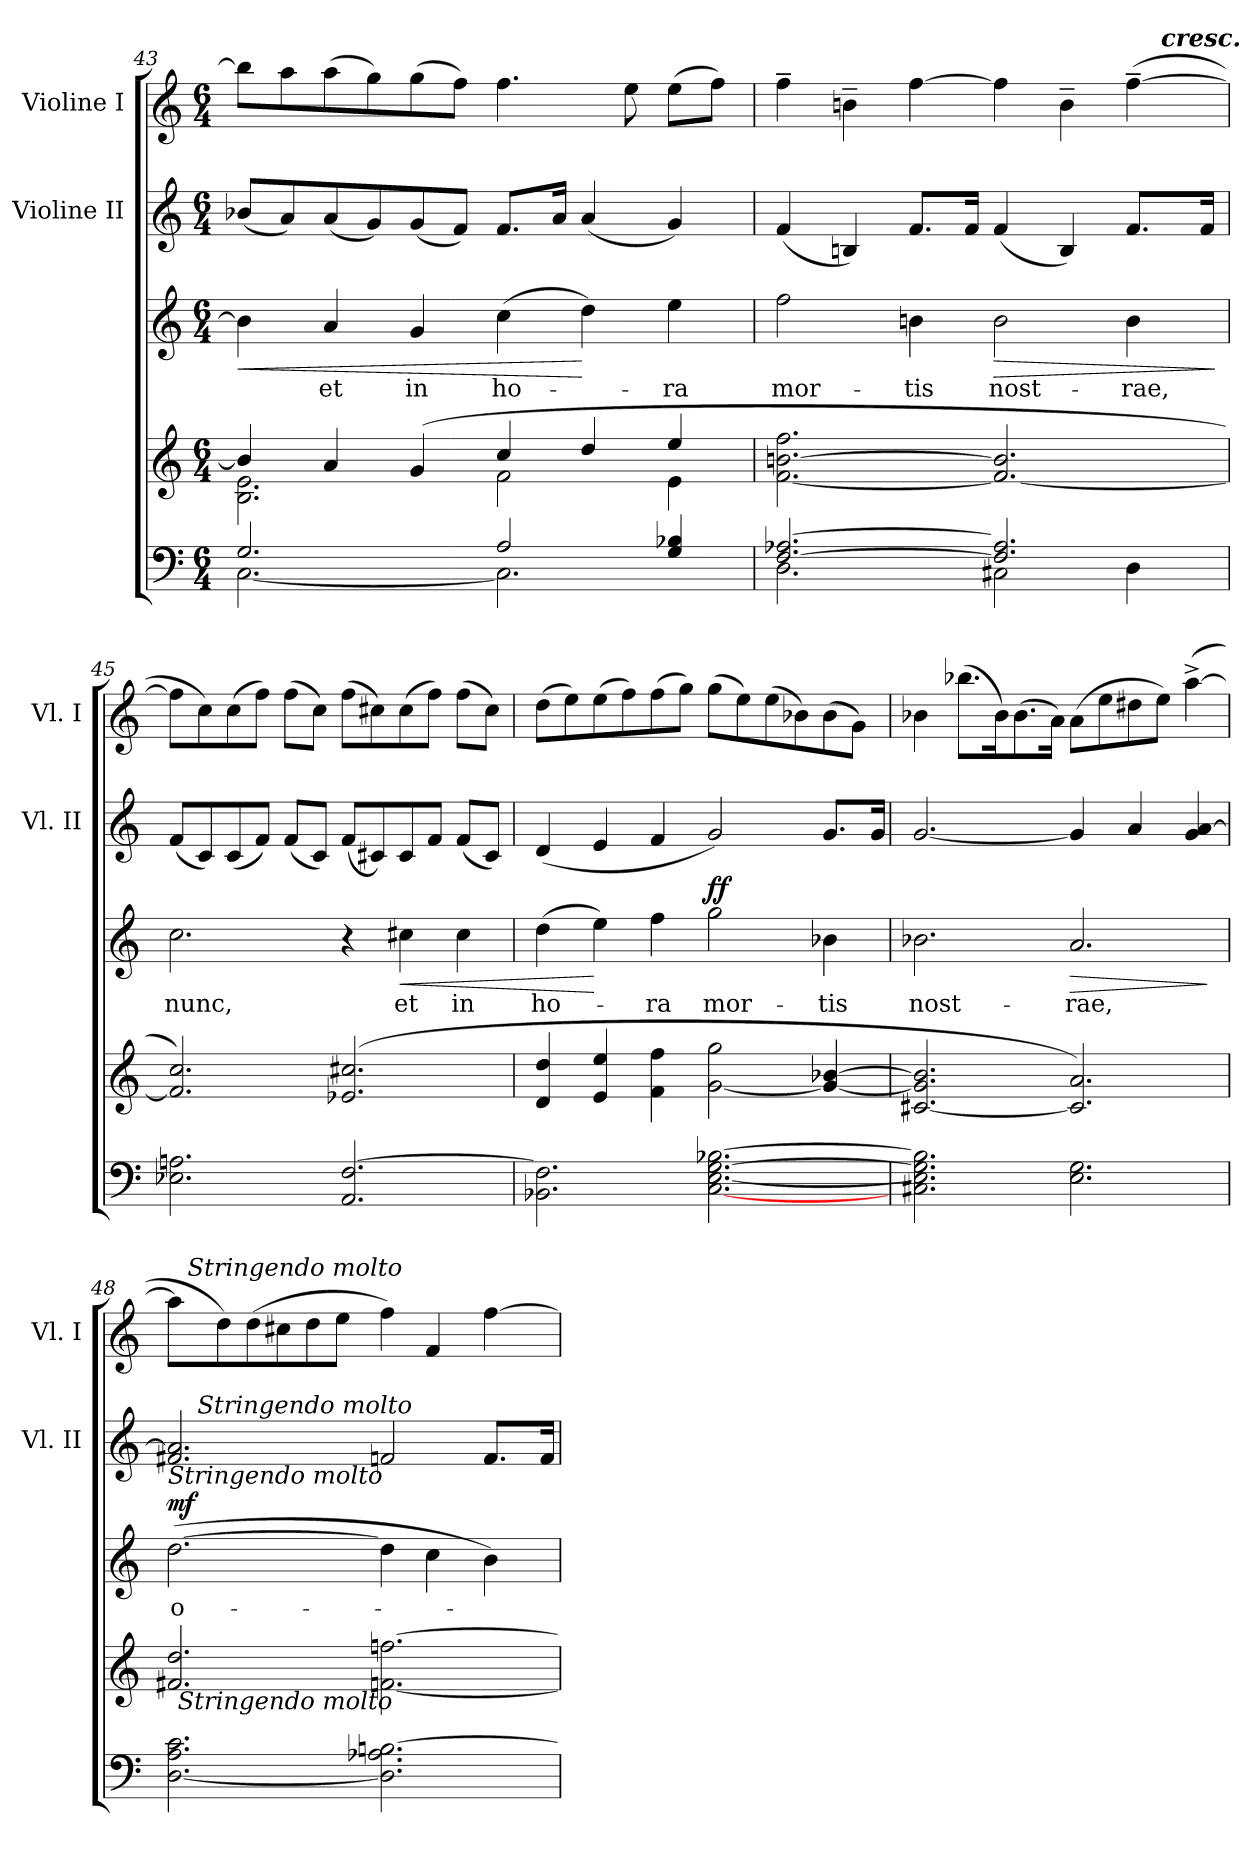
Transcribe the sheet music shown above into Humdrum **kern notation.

**kern	**kern	**kern	**text	**dynam	**kern	**kern
*part4	*part4	*part3	*part3	*part3	*part2	*part1
*staff5	*staff4	*staff3	*staff3	*staff3	*staff2	*staff1
*	*	*	*	*	*I"Violine II	*I"Violine I
*	*	*	*	*	*I'Vl. II	*I'Vl. I
*clefF4	*clefG2	*clefG2	*	*	*clefG2	*clefG2
*k[]	*k[]	*k[]	*	*	*k[]	*k[]
*C:	*C:	*C:	*	*	*C:	*C:
*M6/4	*M6/4	*M6/4	*	*	*M6/4	*M6/4
=43	=43	=43	=43	=43	=43	=43
*^	*^	*	*	*	*	*
!	!	!	!	!	!	!LO:HP:b	!	!
2.G/	[<2.C\	4b-/]	2.B\ 2.e\	4b-\]	.	<	(<8b-X/L	8bb-\L]
.	.	.	.	.	.	.	8a/)	8aa\
!	!	!	!	!	!LO:LY:b	!	!	!
.	.	4a/	.	4a/	et	.	(<8a/	(>8aa\
.	.	.	.	.	.	.	8g/)	8gg\)
!	!	!	!	!	!LO:LY:b	!	!	!
.	.	(4g/	.	4g/	in	.	(<8g/	(>8gg\
.	.	.	.	.	.	.	8f/J)	8ff\J)
!	!	!	!	!	!LO:LY:b	!	!	!
2A/	2.C\]	4cc/	2f\	(>4cc\	ho-	.	8.f/L	4.ff\
.	.	.	.	.	.	.	16a/Jk	.
.	.	4dd/	.	4dd\)	.	[	(<4a/	.
.	.	.	.	.	.	.	.	8ee\
!	!	!	!	!	!LO:LY:b	!	!	!
4G/ 4B-X/	.	4ee/	4e\	4ee\	-ra	.	4g/)	(>8ee\L
.	.	.	.	.	.	.	.	8ff\J)
*	*	*v	*v	*	*	*	*	*
=44	=44	=44	=44	=44	=44	=44	=44
!	!	!	!	!LO:LY:b	!	!	!
*	*	*	*	*	*	*	*^
[>2.F/ [>2.A-X/	2.D\	[2.f\ [2.bn\ 2.ff\	2ff\	mor-	.	(<4f/	4ff~>\	3%4ryy
.	.	.	.	.	.	4Bn/)	4bn~>\	.
!	!	!	!	!LO:LY:b	!	!	!	!
.	.	.	4bn\	-tis	.	8.f/L	[4ff\	.
.	.	.	.	.	.	16f/Jk	.	.
!	!	!	!	!LO:LY:b	!LO:HP:b	!	!	!
2.F/] 2.A-/]	2C#X\	2.f/_ 2.b/]	2b\	nost-	>	(<4f/	4ff\]	.
.	.	.	.	.	.	4B/)	4b~>\	.
!	!	!	!	!LO:LY:b	!	!	!	!
.	4D\	.	4b\	-rae,	.	8.f/L	(>[4ff~>\	.
!	!	!	!	!	!	!	!	!LO:TX:a:Bi:t=cresc.
.	.	.	.	.	.	.	.	6ryy
.	.	.	.	.	.	16f/Jk	.	.
*v	*v	*	*	*	*	*	*	*
.	.	.	.	]	.	.	.
!!LO:LB:g=z
=45	=45	=45	=45	=45	=45	=45	=45
!	!	!	!LO:LY:b	!	!	!	!
*	*	*	*	*	*	*v	*v
2.E-X\ 2.An\	2.f/] 2.cc/)	2.cc\	nunc,	.	(<8f/L	8ff\L]
.	.	.	.	.	8c/)	8cc\)
.	.	.	.	.	(<8c/	(>8cc\
.	.	.	.	.	8f/J)	8ff\J)
.	.	.	.	.	(<8f/L	(>8ff\L
.	.	.	.	.	8c/J)	8cc\J)
2.AA/ [>2.F/	(2.e-X/ 2.cc#X/	4r	.	.	(<8f/L	(>8ff\L
.	.	.	.	.	8c#X/)	8cc#X\)
!	!	!	!LO:LY:b	!LO:HP:b	!	!
.	.	4cc#X\	et	<	(<8c#/	(>8cc#\
.	.	.	.	.	8f/J	8ff\J)
!	!	!	!LO:LY:b	!	!	!
.	.	4cc#\	in	.	(<8f/L	(>8ff\L
.	.	.	.	.	8c#/J)	8cc#\J)
=46	=46	=46	=46	=46	=46	=46
!	!	!	!LO:LY:b	!	!	!
2.BB-X\ 2.F\]	4d/ 4dd/	(>4dd\	ho-	.	(<4d/	(>8dd\L
.	.	.	.	.	.	8ee\)
.	4e/ 4ee/	4ee\)	.	[	4e/	(>8ee\
.	.	.	.	.	.	8ff\)
!	!	!	!LO:LY:b	!	!	!
.	4f\ 4ff\	4ff\	-ra	.	4f/	(>8ff\
.	.	.	.	.	.	8gg\J)
!	!	!	!LO:LY:b	!LO:DY:a	!	!
[2.C\ [2.E\ [2.G\ [2.B-X\	[2g\ 2gg\	2gg\	mor-	ff	2g/)	(>8gg\L
.	.	.	.	.	.	8ee\)
.	.	.	.	.	.	(>8ee\
.	.	.	.	.	.	8b-X\)
!	!	!	!LO:LY:b	!	!	!
.	4g/_ [4b-X/	4b-X\	-tis	.	8.g/L	(>8b-\
.	.	.	.	.	.	8g\J)
.	.	.	.	.	16g/Jk	.
=47	=47	=47	=47	=47	=47	=47
!	!	!	!LO:LY:b	!	!	!
2.C#X\ 2.E\] 2.G\] 2.B-\]	[2.c#X/ 2.g/] 2.b-/]	2.b-X\	nost-	.	[2.g/	4b-X\
.	.	.	.	.	.	(>8.bb-X\L
.	.	.	.	.	.	16b-\k)
.	.	.	.	.	.	(>8.b-\
.	.	.	.	.	.	16a\Jk)
!	!	!	!LO:LY:b	!LO:HP:b	!	!
2.E\ 2.G\	2.c#/] 2.a/)	2.a/	-rae,	>	4g/]	(>8a\L
.	.	.	.	.	.	8ee\
.	.	.	.	.	4a/	8dd#X\
.	.	.	.	.	.	8ee\J)
.	.	.	.	.	4g/ [>4a/	(>[4aa^>\
.	.	.	.	]	.	.
!!LO:PB:g=z
=48	=48	=48	=48	=48	=48	=48
!	!	!LO:TX:a:i:t=Stringendo molto	!	!	!	!
!	!	!	!LO:LY:b	!LO:DY:a	!	!
*	*^	*	*	*	*^	*^
[<2.D\ 2.A\ 2.c\	2.f#X/ 2.dd/	48ryy	(>[2.dd\	o-	mf	2.f#X/ 2.a/]	16ryy	8aa\L]	24ryy
!	!	!LO:TX:b:i:t=Stringendo molto	!	!	!	!	!	!	!
.	.	3%2ryy	.	.	.	.	.	.	.
!	!	!	!	!	!	!	!	!	!LO:TX:a:i:t=Stringendo molto
.	.	.	.	.	.	.	.	.	3%2ryy
!	!	!	!	!	!	!	!LO:TX:a:i:t=Stringendo molto	!	!
.	.	.	.	.	.	.	1ryy	.	.
.	.	.	.	.	.	.	.	8dd\)	.
.	.	.	.	.	.	.	.	(>8dd\	.
.	.	.	.	.	.	.	.	8cc#X\	.
.	.	.	.	.	.	.	.	8dd\	.
.	.	.	.	.	.	.	.	8ee\J	.
.	.	3%2ryy	.	.	.	.	.	.	.
.	.	.	.	.	.	.	.	.	3%2ryy
2.D\] 2.A-X\ [2.Bn\	[2.fn\ [2.ffn\	.	4dd\]	.	.	2fn/	.	4ff\)	.
.	.	.	4cc\	.	.	.	.	4f/	.
.	.	.	.	.	.	.	4..ryy	.	.
.	.	.	4b\)	.	.	8.f/L	.	[4ff\	.
.	.	12..ryy	.	.	.	.	.	.	.
.	.	.	.	.	.	.	.	.	12.ryy
.	.	.	.	.	.	16f/Jk	.	.	.
*	*	*	*	*	*	*v	*v	*	*
*	*v	*v	*	*	*	*	*v	*v
=	=	=	=	=	=	=
*-	*-	*-	*-	*-	*-	*-
